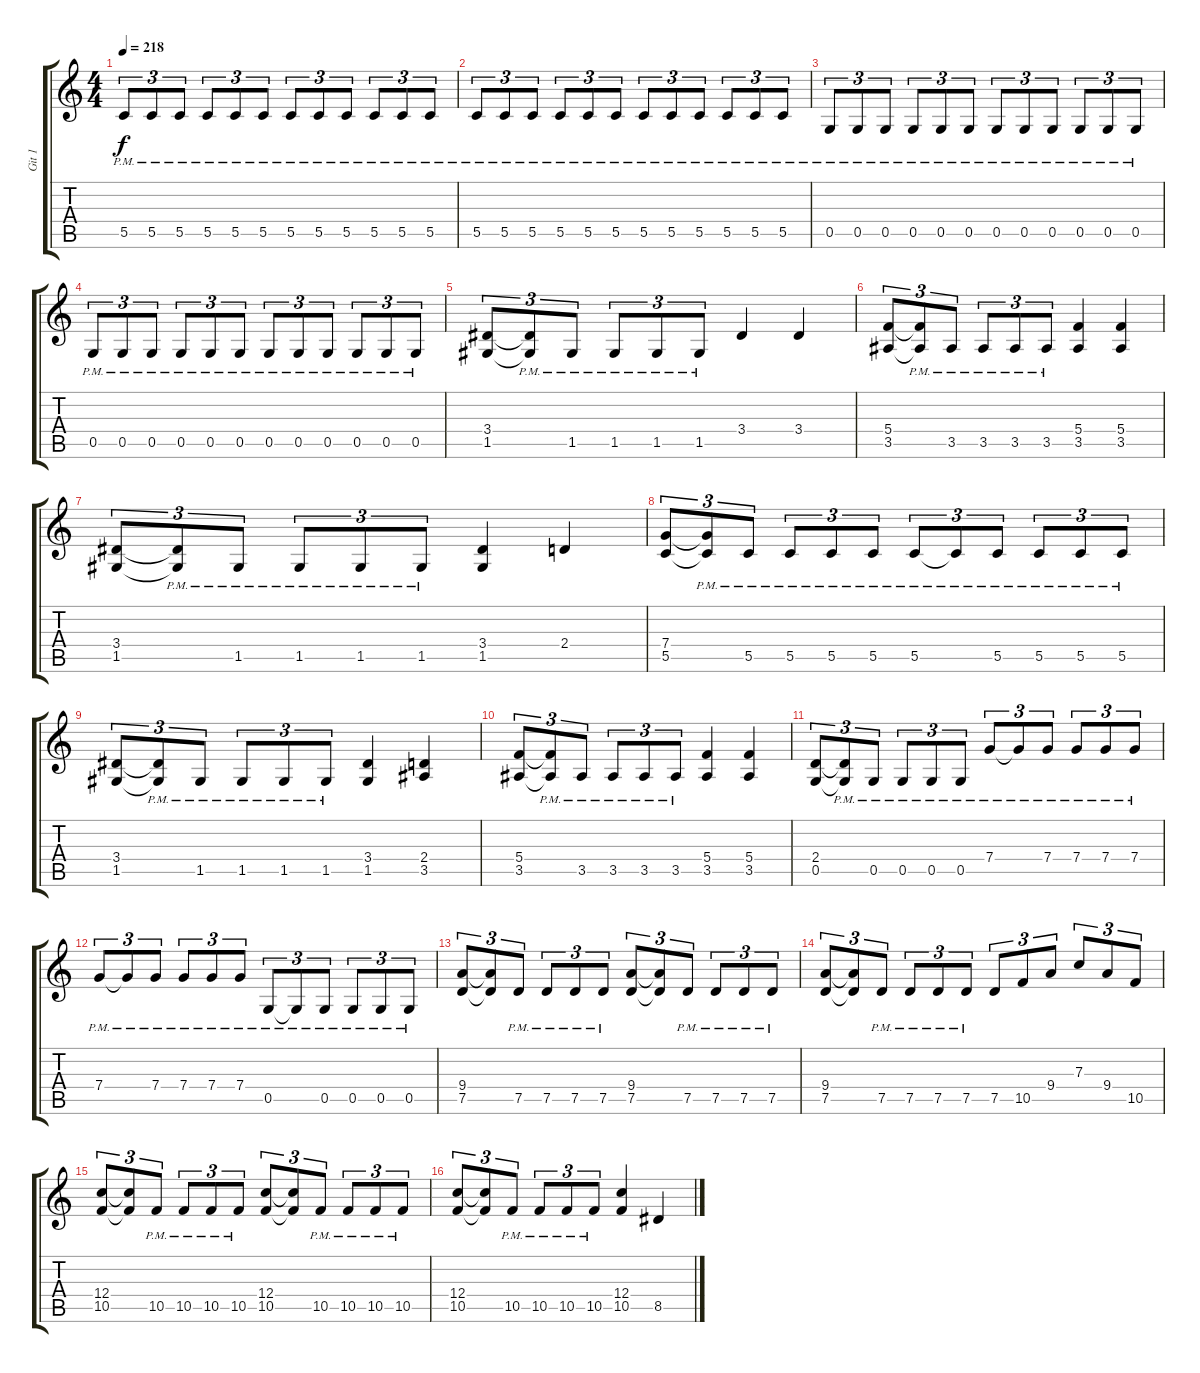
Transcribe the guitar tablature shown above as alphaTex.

\track ("Git 1" "Git 1") {instrument distortionguitar}
\staff {score tabs}
\tuning (D4 A3 F3 C3 G2 D2) {hide}
\ts (4 4)
\tempo 218
\clef g2
\ks c
5.5{pm}.8{tu (3 2) dy f} 5.5{pm}.8{tu (3 2)} 5.5{pm}.8{tu (3 2)} 5.5{pm}.8{tu (3 2)} 5.5{pm}.8{tu (3 2)} 5.5{pm}.8{tu (3 2)} 5.5{pm}.8{tu (3 2)} 5.5{pm}.8{tu (3 2)} 5.5{pm}.8{tu (3 2)} 5.5{pm}.8{tu (3 2)} 5.5{pm}.8{tu (3 2)} 5.5{pm}.8{tu (3 2)} |
5.5{pm}.8{tu (3 2)} 5.5{pm}.8{tu (3 2)} 5.5{pm}.8{tu (3 2)} 5.5{pm}.8{tu (3 2)} 5.5{pm}.8{tu (3 2)} 5.5{pm}.8{tu (3 2)} 5.5{pm}.8{tu (3 2)} 5.5{pm}.8{tu (3 2)} 5.5{pm}.8{tu (3 2)} 5.5{pm}.8{tu (3 2)} 5.5{pm}.8{tu (3 2)} 5.5{pm}.8{tu (3 2)} |
0.5{pm}.8{tu (3 2)} 0.5{pm}.8{tu (3 2)} 0.5{pm}.8{tu (3 2)} 0.5{pm}.8{tu (3 2)} 0.5{pm}.8{tu (3 2)} 0.5{pm}.8{tu (3 2)} 0.5{pm}.8{tu (3 2)} 0.5{pm}.8{tu (3 2)} 0.5{pm}.8{tu (3 2)} 0.5{pm}.8{tu (3 2)} 0.5{pm}.8{tu (3 2)} 0.5{pm}.8{tu (3 2)} |
0.5{pm}.8{tu (3 2)} 0.5{pm}.8{tu (3 2)} 0.5{pm}.8{tu (3 2)} 0.5{pm}.8{tu (3 2)} 0.5{pm}.8{tu (3 2)} 0.5{pm}.8{tu (3 2)} 0.5{pm}.8{tu (3 2)} 0.5{pm}.8{tu (3 2)} 0.5{pm}.8{tu (3 2)} 0.5{pm}.8{tu (3 2)} 0.5{pm}.8{tu (3 2)} 0.5{pm}.8{tu (3 2)} |
(3.4 1.5).8{tu (3 2)} (3.4{t} 1.5{pm t}).8{tu (3 2)} 1.5{pm}.8{tu (3 2)} 1.5{pm}.8{tu (3 2)} 1.5{pm}.8{tu (3 2)} 1.5{pm}.8{tu (3 2)} 3.4.4 3.4.4 |
(5.4 3.5).8{tu (3 2)} (5.4{t} 3.5{pm t}).8{tu (3 2)} 3.5{pm}.8{tu (3 2)} 3.5{pm}.8{tu (3 2)} 3.5{pm}.8{tu (3 2)} 3.5{pm}.8{tu (3 2)} (5.4 3.5).4 (5.4 3.5).4 |
(3.4 1.5).8{tu (3 2)} (3.4{t} 1.5{pm t}).8{tu (3 2)} 1.5{pm}.8{tu (3 2)} 1.5{pm}.8{tu (3 2)} 1.5{pm}.8{tu (3 2)} 1.5{pm}.8{tu (3 2)} (3.4 1.5).4 2.4.4 |
(7.4 5.5).8{tu (3 2)} (7.4{t} 5.5{pm t}).8{tu (3 2)} 5.5{pm}.8{tu (3 2)} 5.5{pm}.8{tu (3 2)} 5.5{pm}.8{tu (3 2)} 5.5{pm}.8{tu (3 2)} 5.5{pm}.8{tu (3 2)} 5.5{pm t}.8{tu (3 2)} 5.5{pm}.8{tu (3 2)} 5.5{pm}.8{tu (3 2)} 5.5{pm}.8{tu (3 2)} 5.5{pm}.8{tu (3 2)} |
(3.4 1.5).8{tu (3 2)} (3.4{t} 1.5{pm t}).8{tu (3 2)} 1.5{pm}.8{tu (3 2)} 1.5{pm}.8{tu (3 2)} 1.5{pm}.8{tu (3 2)} 1.5{pm}.8{tu (3 2)} (3.4 1.5).4 (2.4 3.5).4 |
(5.4 3.5).8{tu (3 2)} (5.4{t} 3.5{pm t}).8{tu (3 2)} 3.5{pm}.8{tu (3 2)} 3.5{pm}.8{tu (3 2)} 3.5{pm}.8{tu (3 2)} 3.5{pm}.8{tu (3 2)} (5.4 3.5).4 (5.4 3.5).4 |
(2.4 0.5).8{tu (3 2)} (2.4{t} 0.5{pm t}).8{tu (3 2)} 0.5{pm}.8{tu (3 2)} 0.5{pm}.8{tu (3 2)} 0.5{pm}.8{tu (3 2)} 0.5{pm}.8{tu (3 2)} 7.4{pm}.8{tu (3 2)} 7.4{pm t}.8{tu (3 2)} 7.4{pm}.8{tu (3 2)} 7.4{pm}.8{tu (3 2)} 7.4{pm}.8{tu (3 2)} 7.4{pm}.8{tu (3 2)} |
7.4{pm}.8{tu (3 2)} 7.4{pm t}.8{tu (3 2)} 7.4{pm}.8{tu (3 2)} 7.4{pm}.8{tu (3 2)} 7.4{pm}.8{tu (3 2)} 7.4{pm}.8{tu (3 2)} 0.5{pm}.8{tu (3 2)} 0.5{pm t}.8{tu (3 2)} 0.5{pm}.8{tu (3 2)} 0.5{pm}.8{tu (3 2)} 0.5{pm}.8{tu (3 2)} 0.5{pm}.8{tu (3 2)} |
(9.4 7.5).8{tu (3 2)} (9.4{t} 7.5{t}).8{tu (3 2)} 7.5{pm}.8{tu (3 2)} 7.5{pm}.8{tu (3 2)} 7.5{pm}.8{tu (3 2)} 7.5{pm}.8{tu (3 2)} (9.4 7.5).8{tu (3 2)} (9.4{t} 7.5{t}).8{tu (3 2)} 7.5{pm}.8{tu (3 2)} 7.5{pm}.8{tu (3 2)} 7.5{pm}.8{tu (3 2)} 7.5{pm}.8{tu (3 2)} |
(9.4 7.5).8{tu (3 2)} (9.4{t} 7.5{t}).8{tu (3 2)} 7.5{pm}.8{tu (3 2)} 7.5{pm}.8{tu (3 2)} 7.5{pm}.8{tu (3 2)} 7.5{pm}.8{tu (3 2)} 7.5.8{tu (3 2)} 10.5.8{tu (3 2)} 9.4.8{tu (3 2)} 7.3.8{tu (3 2)} 9.4.8{tu (3 2)} 10.5.8{tu (3 2)} |
(12.4 10.5).8{tu (3 2)} (12.4{t} 10.5{t}).8{tu (3 2)} 10.5{pm}.8{tu (3 2)} 10.5{pm}.8{tu (3 2)} 10.5{pm}.8{tu (3 2)} 10.5{pm}.8{tu (3 2)} (12.4 10.5).8{tu (3 2)} (12.4{t} 10.5{t}).8{tu (3 2)} 10.5{pm}.8{tu (3 2)} 10.5{pm}.8{tu (3 2)} 10.5{pm}.8{tu (3 2)} 10.5{pm}.8{tu (3 2)} |
(12.4 10.5).8{tu (3 2)} (12.4{t} 10.5{t}).8{tu (3 2)} 10.5{pm}.8{tu (3 2)} 10.5{pm}.8{tu (3 2)} 10.5{pm}.8{tu (3 2)} 10.5{pm}.8{tu (3 2)} (12.4 10.5).4 8.5.4
